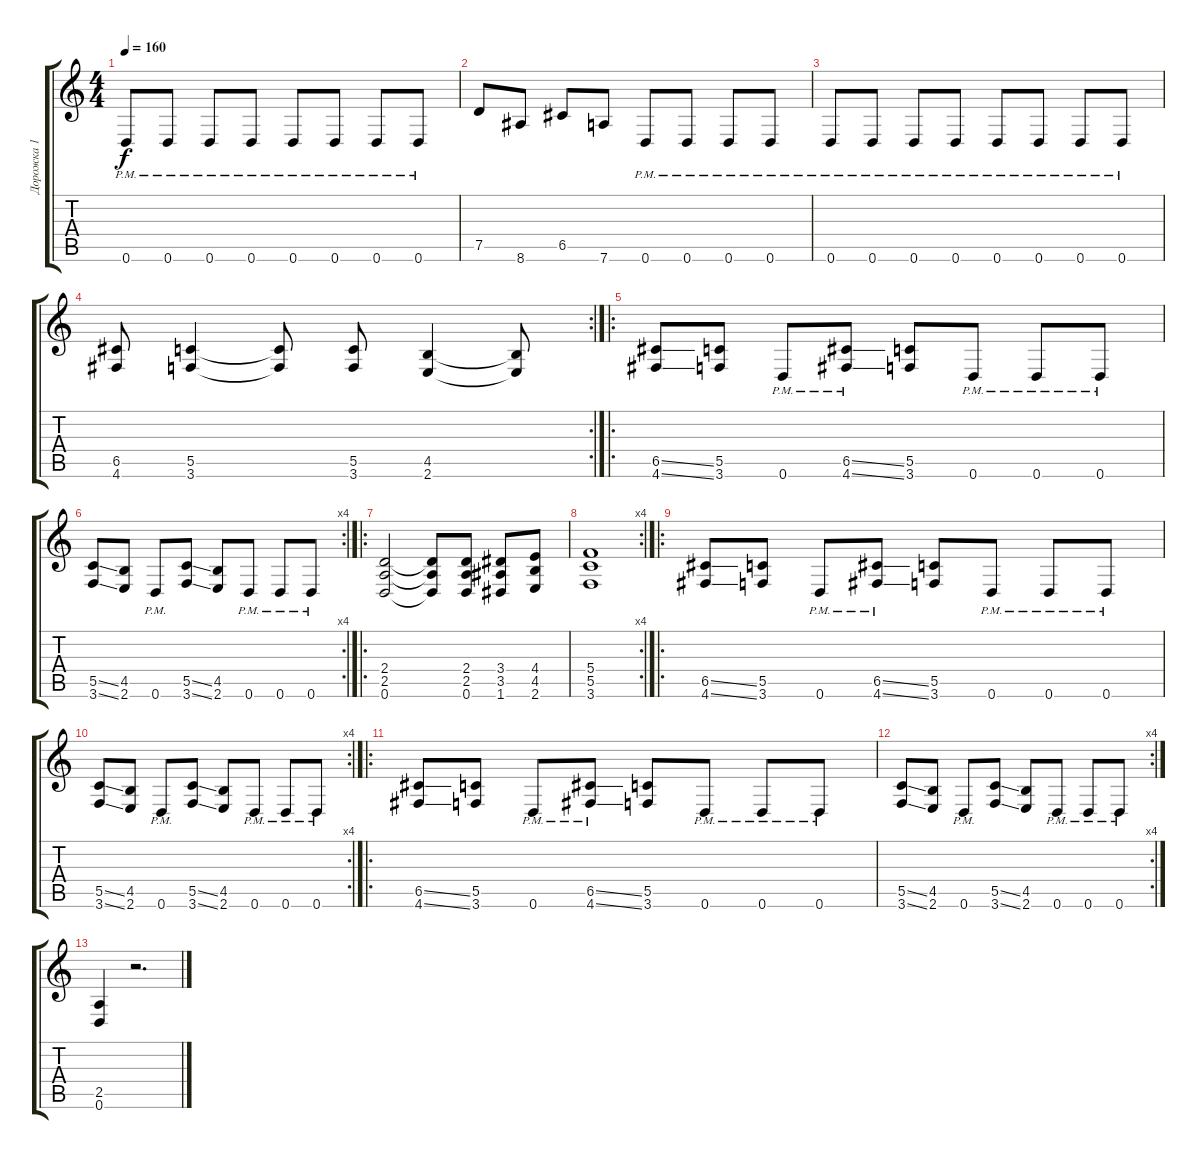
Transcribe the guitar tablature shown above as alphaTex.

\track ("Дорожка 1" "Дорожка 1") {instrument distortionguitar}
\staff {score tabs}
\tuning (D4 A3 F3 C3 G2 D2) {hide}
\ts (4 4)
\tempo 160
\clef g2
\ks c
0.6{pm}.8{dy f} 0.6{pm}.8 0.6{pm}.8 0.6{pm}.8 0.6{pm}.8 0.6{pm}.8 0.6{pm}.8 0.6{pm}.8 |
7.5.8 8.6.8 6.5.8 7.6.8 0.6{pm}.8 0.6{pm}.8 0.6{pm}.8 0.6{pm}.8 |
0.6{pm}.8 0.6{pm}.8 0.6{pm}.8 0.6{pm}.8 0.6{pm}.8 0.6{pm}.8 0.6{pm}.8 0.6{pm}.8 |
\rc 2
(6.5 4.6).8 (5.5 3.6).4 (5.5{t} 3.6{t}).8 (5.5 3.6).8 (4.5 2.6).4 (4.5{t} 2.6{t}).8 |
\ro
(6.5{ss} 4.6{ss}).8 (5.5 3.6).8 0.6{pm}.8 (6.5{ss} 4.6{ss pm}).8 (5.5 3.6).8 0.6{pm}.8 0.6{pm}.8 0.6{pm}.8 |
\rc 4
(5.5{ss} 3.6{ss}).8 (4.5 2.6).8 0.6{pm}.8 (5.5{ss} 3.6{ss}).8 (4.5 2.6).8 0.6{pm}.8 0.6{pm}.8 0.6{pm}.8 |
\ro
(2.4 2.5 0.6).2 (2.4{t} 2.5{t} 0.6{t}).8 (2.4 2.5 0.6).8 (3.4 3.5 1.6).8 (4.4 4.5 2.6).8 |
\rc 4
(5.4 5.5 3.6).1 |
\ro
(6.5{ss} 4.6{ss}).8 (5.5 3.6).8 0.6{pm}.8 (6.5{ss} 4.6{ss pm}).8 (5.5 3.6).8 0.6{pm}.8 0.6{pm}.8 0.6{pm}.8 |
\rc 4
(5.5{ss} 3.6{ss}).8 (4.5 2.6).8 0.6{pm}.8 (5.5{ss} 3.6{ss}).8 (4.5 2.6).8 0.6{pm}.8 0.6{pm}.8 0.6{pm}.8 |
\ro
(6.5{ss} 4.6{ss}).8 (5.5 3.6).8 0.6{pm}.8 (6.5{ss} 4.6{ss pm}).8 (5.5 3.6).8 0.6{pm}.8 0.6{pm}.8 0.6{pm}.8 |
\rc 4
(5.5{ss} 3.6{ss}).8 (4.5 2.6).8 0.6{pm}.8 (5.5{ss} 3.6{ss}).8 (4.5 2.6).8 0.6{pm}.8 0.6{pm}.8 0.6{pm}.8 |
(2.5 0.6).4 r.2{d}
